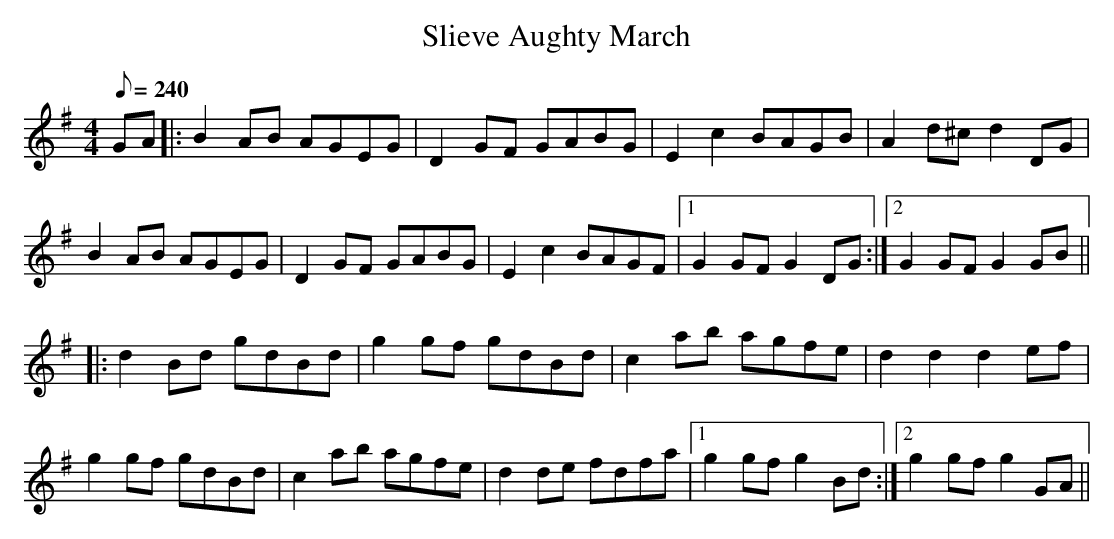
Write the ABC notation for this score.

X:1
T:Slieve Aughty March
M:4/4
Q:240
L:1/8
K:G
GA|:B2AB AGEG|D2GF GABG|E2c2 BAGB|A2d^c d2DG|!
B2AB AGEG|D2GF GABG|E2c2 BAGF|1 G2GF G2DG:|2 G2GF G2GB||!
|:d2Bd gdBd|g2gf gdBd|c2ab agfe|d2d2 d2ef|!
g2gf gdBd|c2ab agfe|d2de fdfa|1 g2gf g2Bd:|2 g2gf g2GA||!
